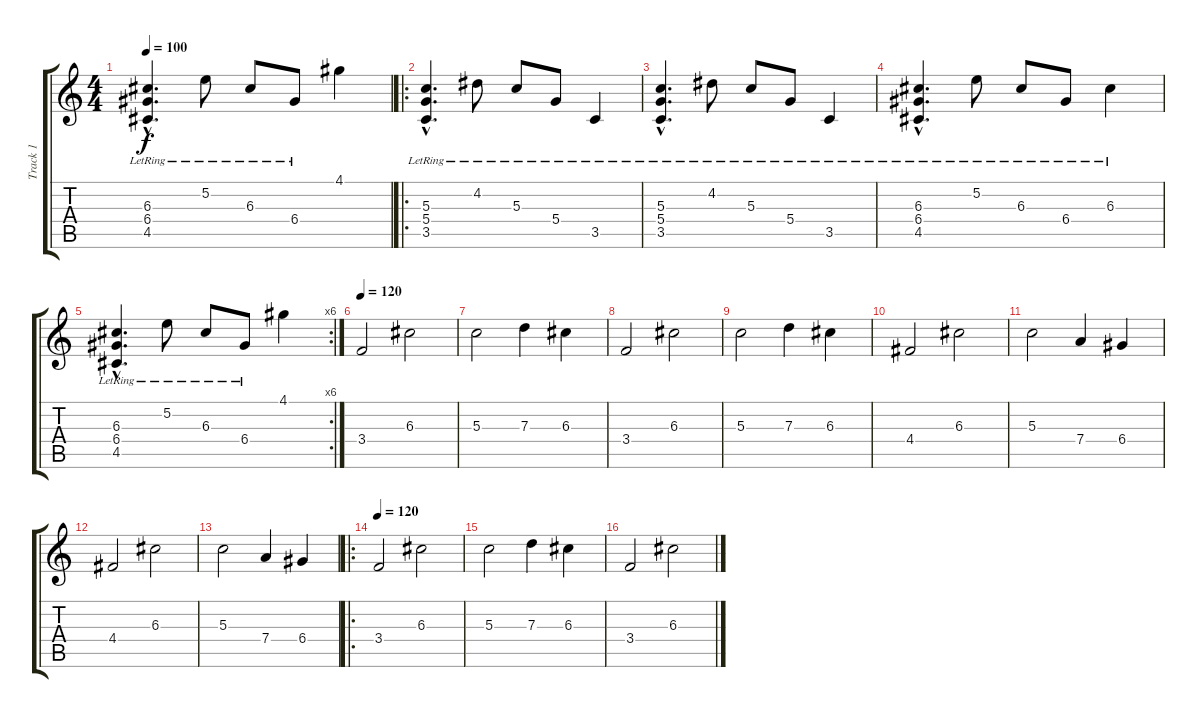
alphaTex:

\track ("Track 1" "Track 1") {instrument distortionguitar}
\staff {score tabs}
\tuning (E4 B3 G3 D3 A2 E2) {hide}
\ts (4 4)
\tempo 100
\clef g2
\ks c
(6.3{hac lr} 6.4{hac lr} 4.5{hac lr}).4{d dy f} 5.2{lr}.8 6.3{lr}.8 6.4{lr}.8 4.1.4 |
\ro
(5.3{hac lr} 5.4{hac lr} 3.5{hac lr}).4{d} 4.2{lr}.8 5.3{lr}.8 5.4{lr}.8 3.5{lr}.4 |
(5.3{hac lr} 5.4{hac lr} 3.5{hac lr}).4{d} 4.2{lr}.8 5.3{lr}.8 5.4{lr}.8 3.5{lr}.4 |
(6.3{hac lr} 6.4{hac lr} 4.5{hac lr}).4{d} 5.2{lr}.8 6.3{lr}.8 6.4{lr}.8 6.3{lr}.4 |
\rc 6
(6.3{hac lr} 6.4{hac lr} 4.5{hac lr}).4{d} 5.2{lr}.8 6.3{lr}.8 6.4{lr}.8 4.1.4 |
\tempo 120
3.4.2 6.3.2 |
5.3.2 7.3.4 6.3.4 |
3.4.2 6.3.2 |
5.3.2 7.3.4 6.3.4 |
4.4.2 6.3.2 |
5.3.2 7.4.4 6.4.4 |
4.4.2 6.3.2 |
5.3.2 7.4.4 6.4.4 |
\ro
\tempo 120
3.4.2 6.3.2 |
5.3.2 7.3.4 6.3.4 |
3.4.2 6.3.2
